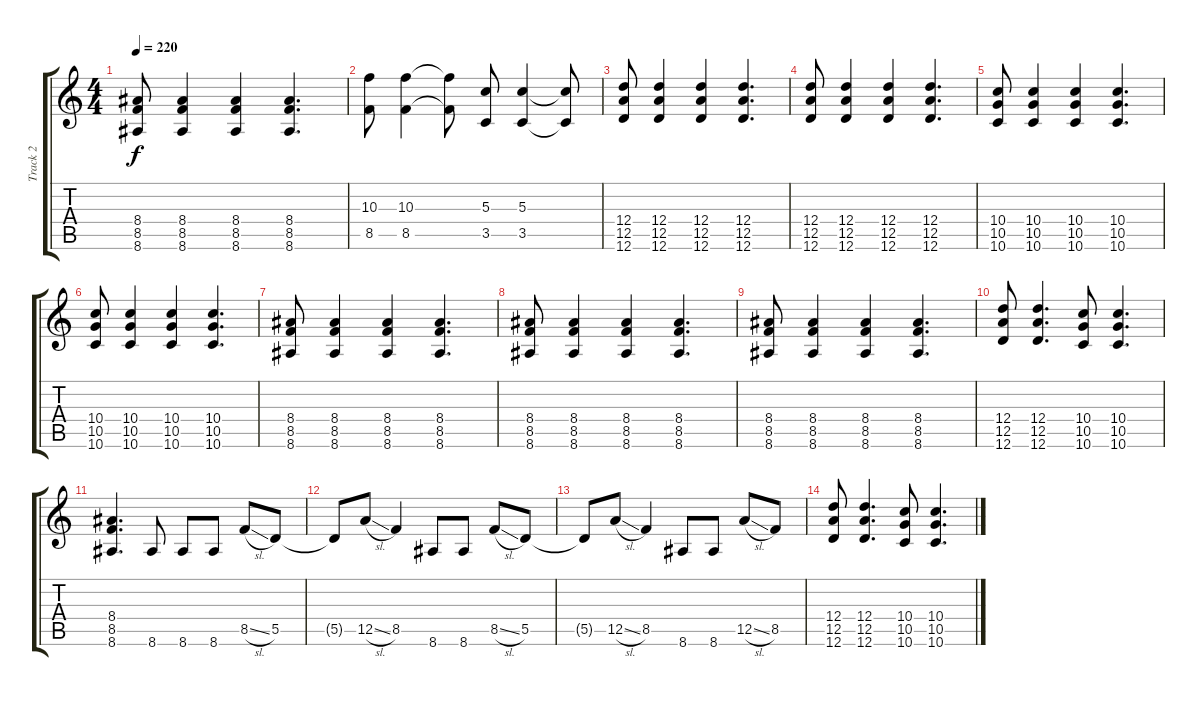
\track ("Track 2" "Track 2") {instrument overdrivenguitar}
\staff {score tabs}
\tuning (E4 B3 G3 D3 A2 D2) {hide}
\ts (4 4)
\tempo 220
\clef g2
\ks c
(8.4 8.5 8.6).8{dy f} (8.4 8.5 8.6).4 (8.4 8.5 8.6).4 (8.4 8.5 8.6).4{d} |
(10.3 8.5).8 (10.3 8.5).4 (10.3{t} 8.5{t}).8 (5.3 3.5).8 (5.3 3.5).4 (5.3{t} 3.5{t}).8 |
(12.4 12.5 12.6).8 (12.4 12.5 12.6).4 (12.4 12.5 12.6).4 (12.4 12.5 12.6).4{d} |
(12.4 12.5 12.6).8 (12.4 12.5 12.6).4 (12.4 12.5 12.6).4 (12.4 12.5 12.6).4{d} |
(10.4 10.5 10.6).8 (10.4 10.5 10.6).4 (10.4 10.5 10.6).4 (10.4 10.5 10.6).4{d} |
(10.4 10.5 10.6).8 (10.4 10.5 10.6).4 (10.4 10.5 10.6).4 (10.4 10.5 10.6).4{d} |
(8.4 8.5 8.6).8 (8.4 8.5 8.6).4 (8.4 8.5 8.6).4 (8.4 8.5 8.6).4{d} |
(8.4 8.5 8.6).8 (8.4 8.5 8.6).4 (8.4 8.5 8.6).4 (8.4 8.5 8.6).4{d} |
(8.4 8.5 8.6).8 (8.4 8.5 8.6).4 (8.4 8.5 8.6).4 (8.4 8.5 8.6).4{d} |
(12.4 12.5 12.6).8 (12.4 12.5 12.6).4{d} (10.4 10.5 10.6).8 (10.4 10.5 10.6).4{d} |
(8.4 8.5 8.6).4{d} 8.6.8 8.6.8 8.6.8 8.5{sl}.8 5.5.8 |
5.5{t}.8 12.5{sl}.8 8.5.4 8.6.8 8.6.8 8.5{sl}.8 5.5.8 |
5.5{t}.8 12.5{sl}.8 8.5.4 8.6.8 8.6.8 12.5{sl}.8 8.5.8 |
(12.4 12.5 12.6).8 (12.4 12.5 12.6).4{d} (10.4 10.5 10.6).8 (10.4 10.5 10.6).4{d}
